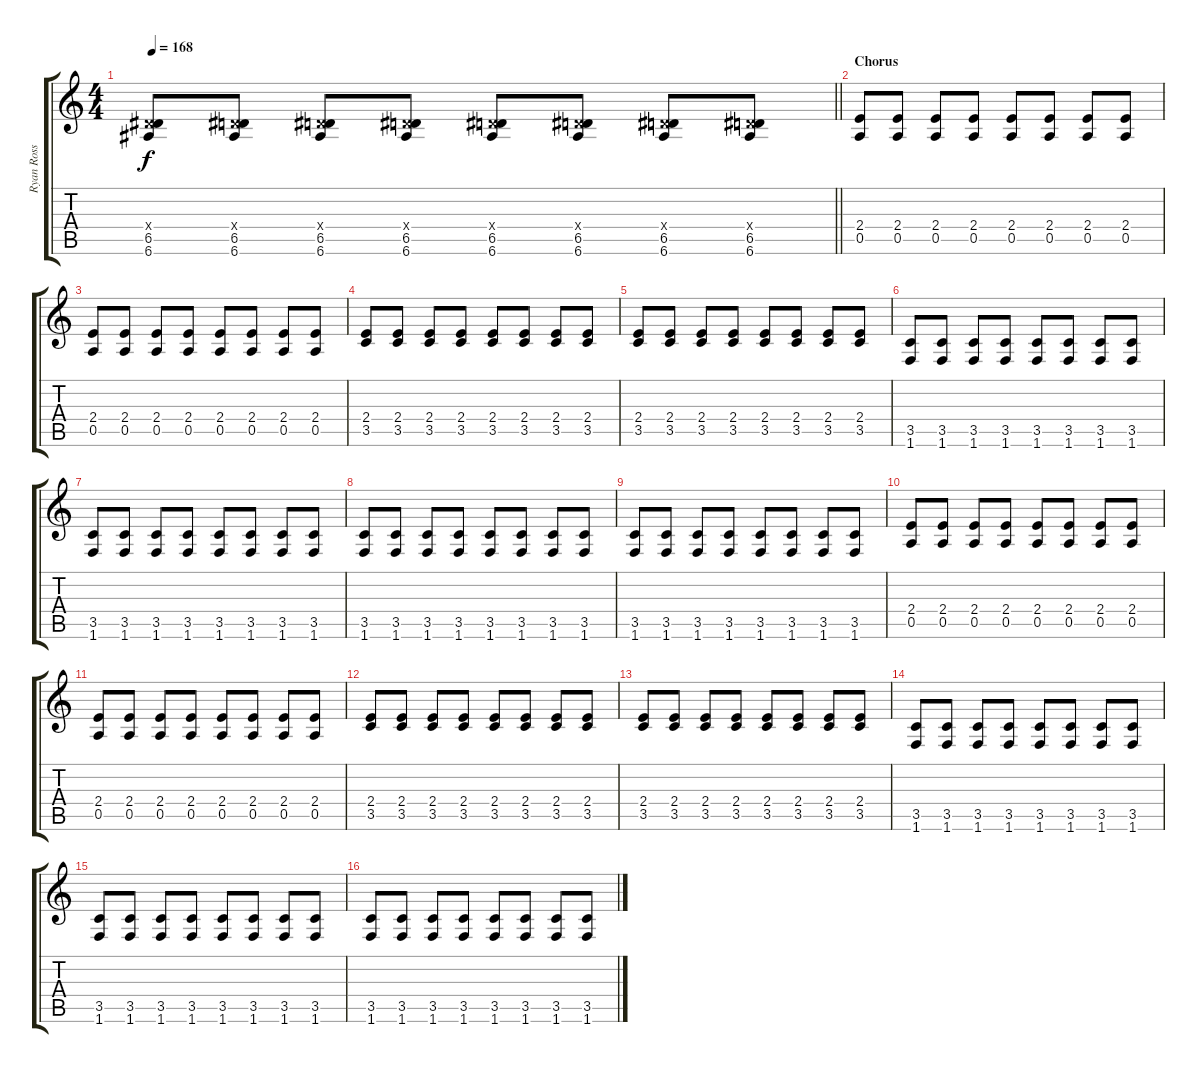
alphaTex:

\track ("Ryan Ross" "Ryan Ross") {instrument overdrivenguitar}
\staff {score tabs}
\tuning (E4 B3 G3 D3 A2 E2) {hide}
\ts (4 4)
\tempo 168
\clef g2
\barLineRight lightlight
\ks c
(0.4{x} 6.5 6.6).8{dy f} (0.4{x} 6.5 6.6).8 (0.4{x} 6.5 6.6).8 (0.4{x} 6.5 6.6).8 (0.4{x} 6.5 6.6).8 (0.4{x} 6.5 6.6).8 (0.4{x} 6.5 6.6).8 (0.4{x} 6.5 6.6).8 |
\section ("" "Chorus")
(2.4 0.5).8 (2.4 0.5).8 (2.4 0.5).8 (2.4 0.5).8 (2.4 0.5).8 (2.4 0.5).8 (2.4 0.5).8 (2.4 0.5).8 |
(2.4 0.5).8 (2.4 0.5).8 (2.4 0.5).8 (2.4 0.5).8 (2.4 0.5).8 (2.4 0.5).8 (2.4 0.5).8 (2.4 0.5).8 |
(2.4 3.5).8 (2.4 3.5).8 (2.4 3.5).8 (2.4 3.5).8 (2.4 3.5).8 (2.4 3.5).8 (2.4 3.5).8 (2.4 3.5).8 |
(2.4 3.5).8 (2.4 3.5).8 (2.4 3.5).8 (2.4 3.5).8 (2.4 3.5).8 (2.4 3.5).8 (2.4 3.5).8 (2.4 3.5).8 |
(3.5 1.6).8 (3.5 1.6).8 (3.5 1.6).8 (3.5 1.6).8 (3.5 1.6).8 (3.5 1.6).8 (3.5 1.6).8 (3.5 1.6).8 |
(3.5 1.6).8 (3.5 1.6).8 (3.5 1.6).8 (3.5 1.6).8 (3.5 1.6).8 (3.5 1.6).8 (3.5 1.6).8 (3.5 1.6).8 |
(3.5 1.6).8 (3.5 1.6).8 (3.5 1.6).8 (3.5 1.6).8 (3.5 1.6).8 (3.5 1.6).8 (3.5 1.6).8 (3.5 1.6).8 |
(3.5 1.6).8 (3.5 1.6).8 (3.5 1.6).8 (3.5 1.6).8 (3.5 1.6).8 (3.5 1.6).8 (3.5 1.6).8 (3.5 1.6).8 |
(2.4 0.5).8 (2.4 0.5).8 (2.4 0.5).8 (2.4 0.5).8 (2.4 0.5).8 (2.4 0.5).8 (2.4 0.5).8 (2.4 0.5).8 |
(2.4 0.5).8 (2.4 0.5).8 (2.4 0.5).8 (2.4 0.5).8 (2.4 0.5).8 (2.4 0.5).8 (2.4 0.5).8 (2.4 0.5).8 |
(2.4 3.5).8 (2.4 3.5).8 (2.4 3.5).8 (2.4 3.5).8 (2.4 3.5).8 (2.4 3.5).8 (2.4 3.5).8 (2.4 3.5).8 |
(2.4 3.5).8 (2.4 3.5).8 (2.4 3.5).8 (2.4 3.5).8 (2.4 3.5).8 (2.4 3.5).8 (2.4 3.5).8 (2.4 3.5).8 |
(3.5 1.6).8 (3.5 1.6).8 (3.5 1.6).8 (3.5 1.6).8 (3.5 1.6).8 (3.5 1.6).8 (3.5 1.6).8 (3.5 1.6).8 |
(3.5 1.6).8 (3.5 1.6).8 (3.5 1.6).8 (3.5 1.6).8 (3.5 1.6).8 (3.5 1.6).8 (3.5 1.6).8 (3.5 1.6).8 |
(3.5 1.6).8 (3.5 1.6).8 (3.5 1.6).8 (3.5 1.6).8 (3.5 1.6).8 (3.5 1.6).8 (3.5 1.6).8 (3.5 1.6).8
